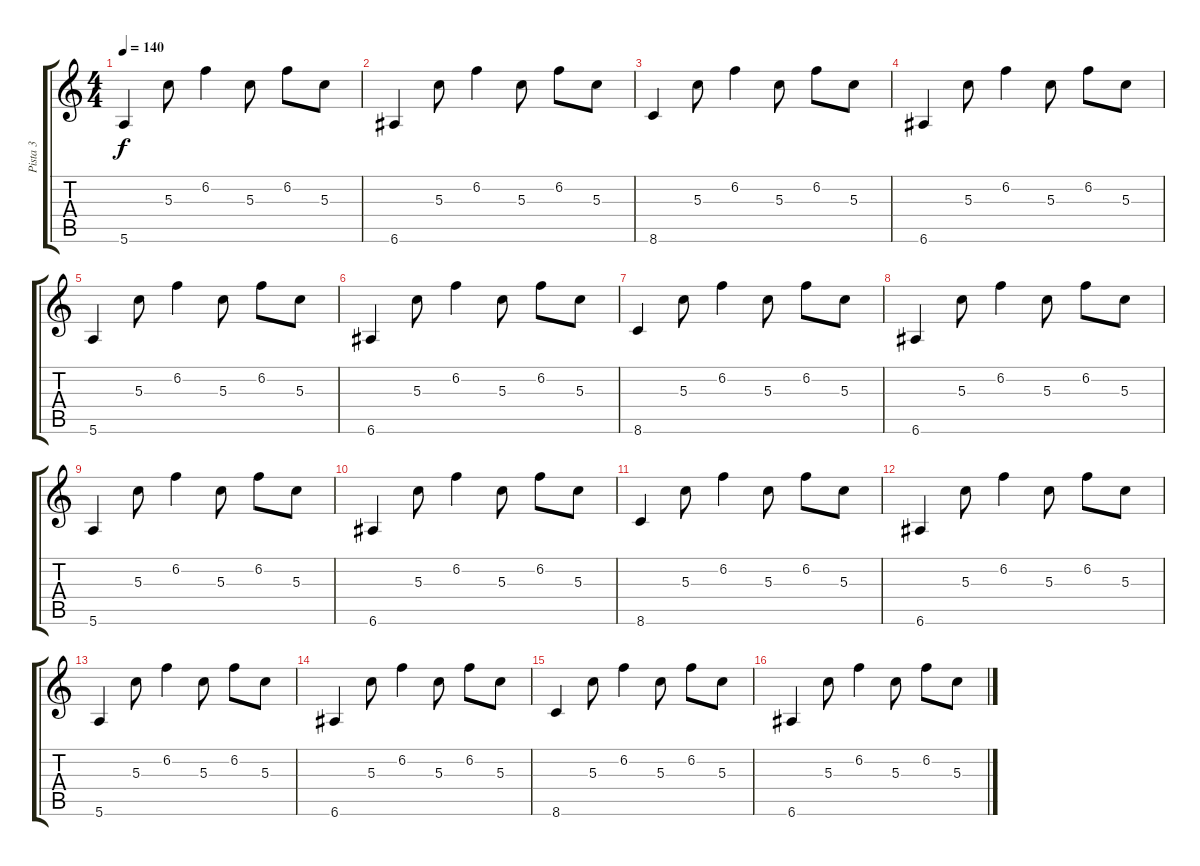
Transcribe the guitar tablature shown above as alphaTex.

\track ("Pista 3" "Pista 3") {instrument acousticguitarsteel}
\staff {score tabs}
\tuning (E4 B3 G3 D3 A2 E2) {hide}
\ts (4 4)
\tempo 140
\clef g2
\ks c
5.6.4{dy f} 5.3.8 6.2.4 5.3.8 6.2.8 5.3.8 |
6.6.4 5.3.8 6.2.4 5.3.8 6.2.8 5.3.8 |
8.6.4 5.3.8 6.2.4 5.3.8 6.2.8 5.3.8 |
6.6.4 5.3.8 6.2.4 5.3.8 6.2.8 5.3.8 |
5.6.4 5.3.8 6.2.4 5.3.8 6.2.8 5.3.8 |
6.6.4 5.3.8 6.2.4 5.3.8 6.2.8 5.3.8 |
8.6.4 5.3.8 6.2.4 5.3.8 6.2.8 5.3.8 |
6.6.4 5.3.8 6.2.4 5.3.8 6.2.8 5.3.8 |
5.6.4 5.3.8 6.2.4 5.3.8 6.2.8 5.3.8 |
6.6.4 5.3.8 6.2.4 5.3.8 6.2.8 5.3.8 |
8.6.4 5.3.8 6.2.4 5.3.8 6.2.8 5.3.8 |
6.6.4 5.3.8 6.2.4 5.3.8 6.2.8 5.3.8 |
5.6.4 5.3.8 6.2.4 5.3.8 6.2.8 5.3.8 |
6.6.4 5.3.8 6.2.4 5.3.8 6.2.8 5.3.8 |
8.6.4 5.3.8 6.2.4 5.3.8 6.2.8 5.3.8 |
6.6.4 5.3.8 6.2.4 5.3.8 6.2.8 5.3.8
